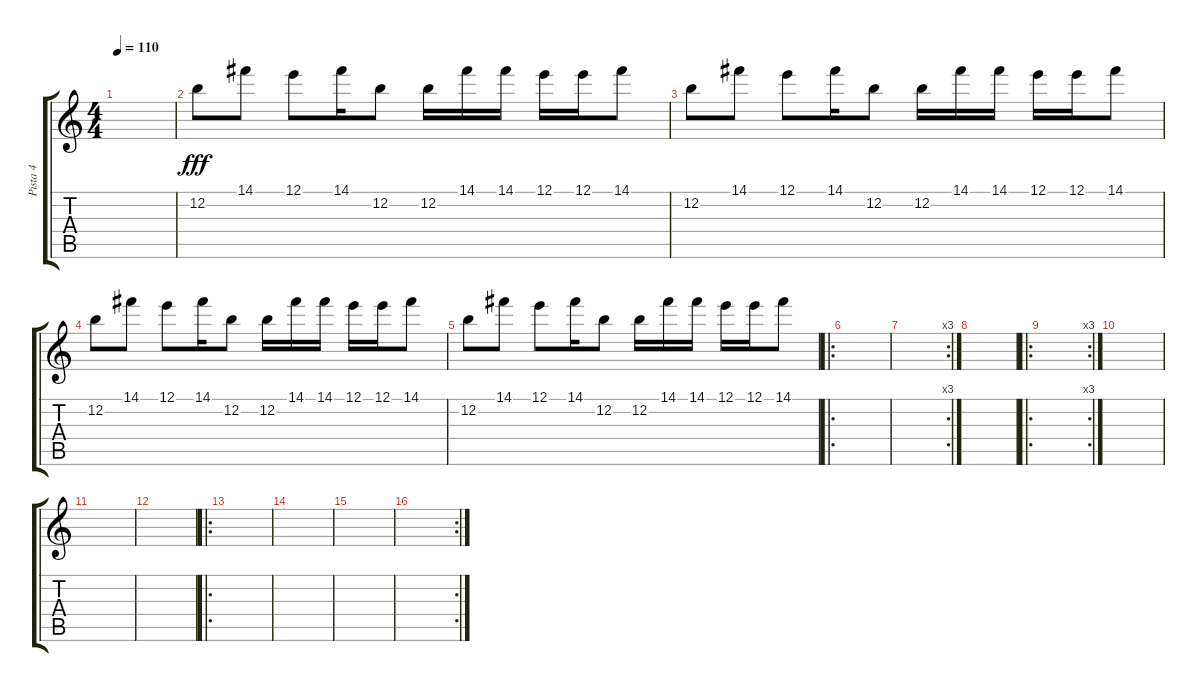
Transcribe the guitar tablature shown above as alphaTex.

\track ("Pista 4" "Pista 4") {instrument overdrivenguitar}
\staff {score tabs}
\tuning (E4 B3 G3 D3 A2 E2) {hide}
\ts (4 4)
\tempo 110
\clef g2
\ks c
|
12.2.8{dy fff} 14.1.8 12.1.8 14.1.16 12.2.8 12.2.16 14.1.16 14.1.16 12.1.16 12.1.16 14.1.8 |
12.2.8 14.1.8 12.1.8 14.1.16 12.2.8 12.2.16 14.1.16 14.1.16 12.1.16 12.1.16 14.1.8 |
12.2.8 14.1.8 12.1.8 14.1.16 12.2.8 12.2.16 14.1.16 14.1.16 12.1.16 12.1.16 14.1.8 |
12.2.8 14.1.8 12.1.8 14.1.16 12.2.8 12.2.16 14.1.16 14.1.16 12.1.16 12.1.16 14.1.8 |
\ro
|
\rc 3
|
|
\ro
\rc 3
|
|
|
|
\ro
|
|
|
\rc 2
